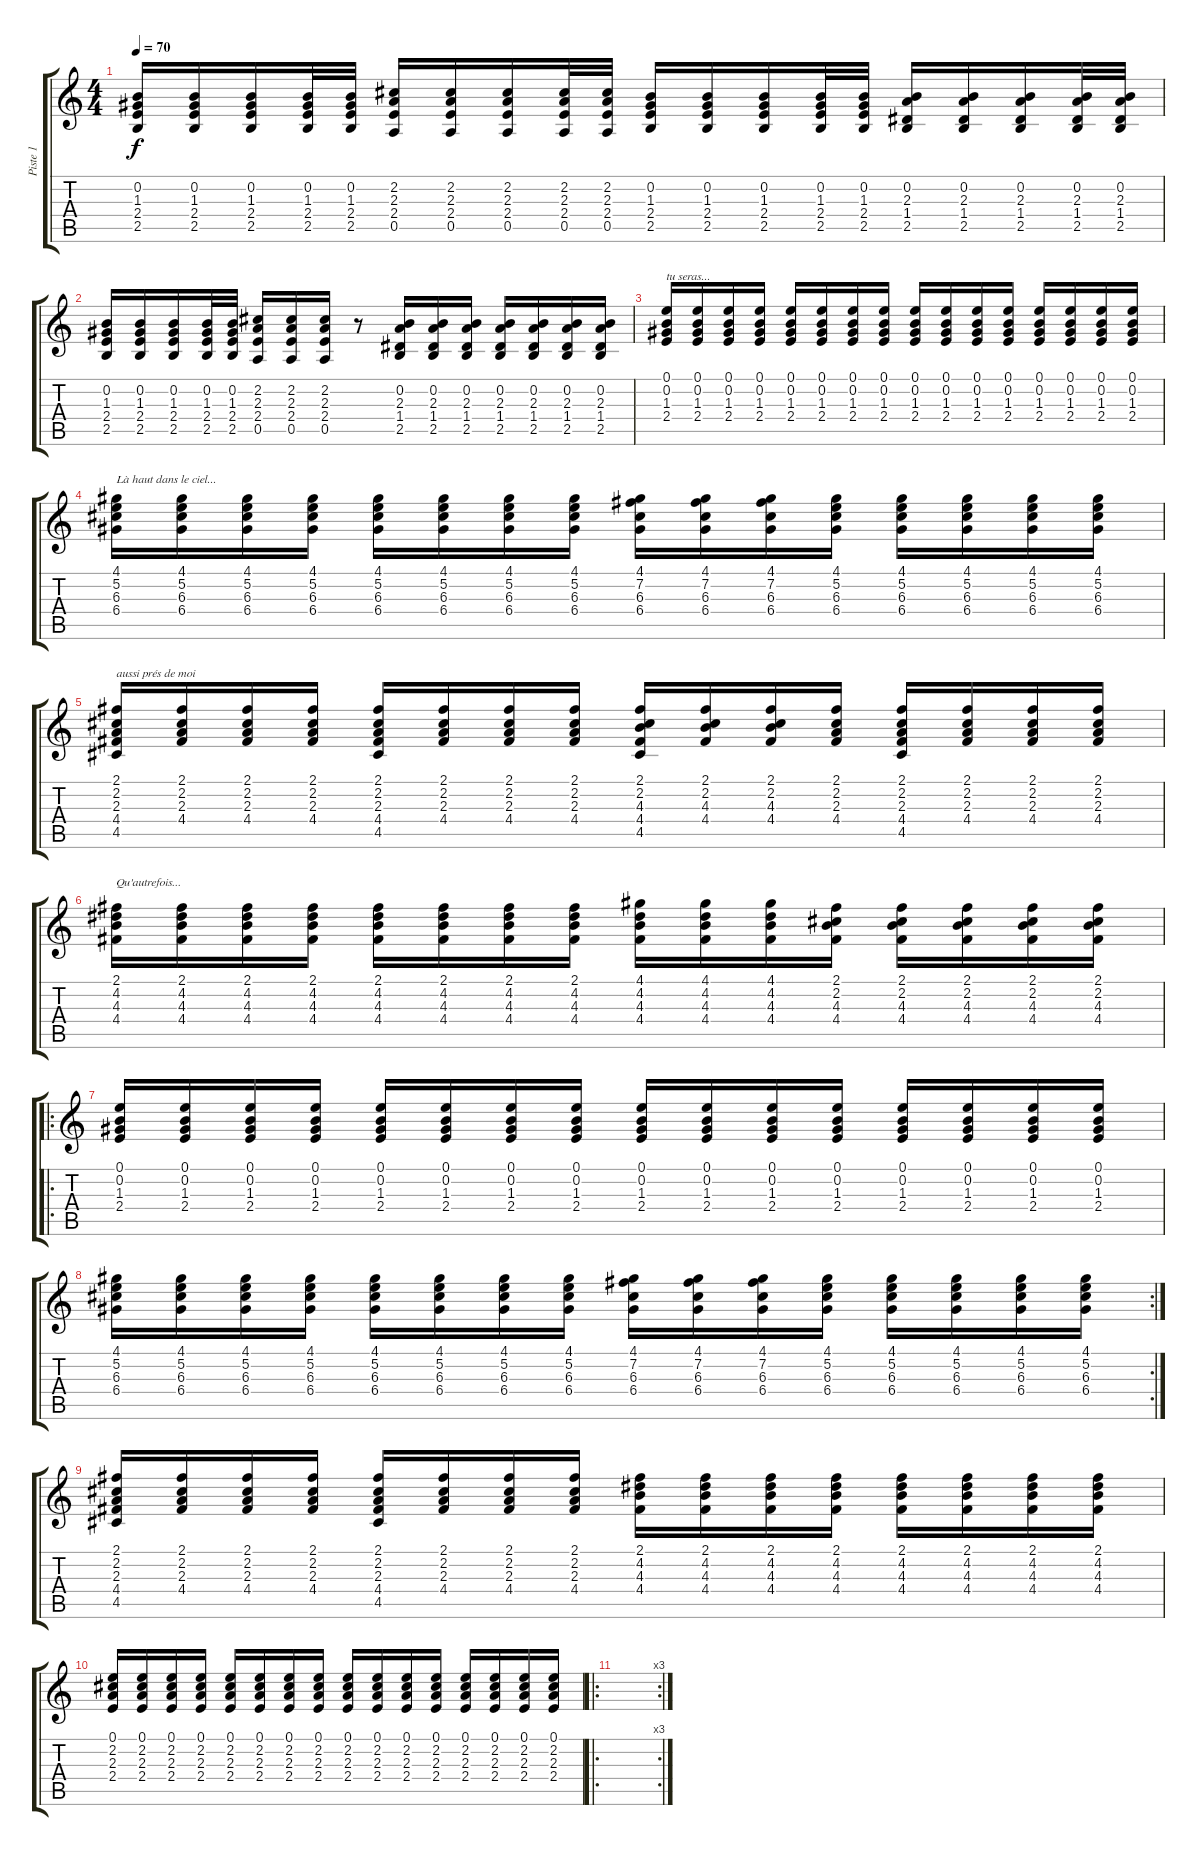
\track ("Piste 1" "Piste 1") {instrument acousticguitarnylon}
\staff {score tabs}
\tuning (E4 B3 G3 D3 A2 E2) {hide}
\ts (4 4)
\tempo 70
\clef g2
\ks c
(0.2 1.3 2.4 2.5).16{dy f} (0.2 1.3 2.4 2.5).16 (0.2 1.3 2.4 2.5).16 (0.2 1.3 2.4 2.5).32 (0.2 1.3 2.4 2.5).32 (2.2 2.3 2.4 0.5).16 (2.2 2.3 2.4 0.5).16 (2.2 2.3 2.4 0.5).16 (2.2 2.3 2.4 0.5).32 (2.2 2.3 2.4 0.5).32 (0.2 1.3 2.4 2.5).16 (0.2 1.3 2.4 2.5).16 (0.2 1.3 2.4 2.5).16 (0.2 1.3 2.4 2.5).32 (0.2 1.3 2.4 2.5).32 (0.2 2.3 1.4 2.5).16 (0.2 2.3 1.4 2.5).16 (0.2 2.3 1.4 2.5).16 (0.2 2.3 1.4 2.5).32 (0.2 2.3 1.4 2.5).32 |
(0.2 1.3 2.4 2.5).16 (0.2 1.3 2.4 2.5).16 (0.2 1.3 2.4 2.5).16 (0.2 1.3 2.4 2.5).32 (0.2 1.3 2.4 2.5).32 (2.2 2.3 2.4 0.5).16 (2.2 2.3 2.4 0.5).16 (2.2 2.3 2.4 0.5).16 r.8 (0.2 2.3 1.4 2.5).16 (0.2 2.3 1.4 2.5).16 (0.2 2.3 1.4 2.5).16 (0.2 2.3 1.4 2.5).16 (0.2 2.3 1.4 2.5).16 (0.2 2.3 1.4 2.5).16 (0.2 2.3 1.4 2.5).16 |
(0.1 0.2 1.3 2.4).16{txt "tu seras..."} (0.1 0.2 1.3 2.4).16 (0.1 0.2 1.3 2.4).16 (0.1 0.2 1.3 2.4).16 (0.1 0.2 1.3 2.4).16 (0.1 0.2 1.3 2.4).16 (0.1 0.2 1.3 2.4).16 (0.1 0.2 1.3 2.4).16 (0.1 0.2 1.3 2.4).16 (0.1 0.2 1.3 2.4).16 (0.1 0.2 1.3 2.4).16 (0.1 0.2 1.3 2.4).16 (0.1 0.2 1.3 2.4).16 (0.1 0.2 1.3 2.4).16 (0.1 0.2 1.3 2.4).16 (0.1 0.2 1.3 2.4).16 |
(4.1 5.2 6.3 6.4).16{txt "Là haut dans le ciel..."} (4.1 5.2 6.3 6.4).16 (4.1 5.2 6.3 6.4).16 (4.1 5.2 6.3 6.4).16 (4.1 5.2 6.3 6.4).16 (4.1 5.2 6.3 6.4).16 (4.1 5.2 6.3 6.4).16 (4.1 5.2 6.3 6.4).16 (4.1 7.2 6.3 6.4).16 (4.1 7.2 6.3 6.4).16 (4.1 7.2 6.3 6.4).16 (4.1 5.2 6.3 6.4).16 (4.1 5.2 6.3 6.4).16 (4.1 5.2 6.3 6.4).16 (4.1 5.2 6.3 6.4).16 (4.1 5.2 6.3 6.4).16 |
(2.1 2.2 2.3 4.4 4.5).16{txt "aussi prés de moi "} (2.1 2.2 2.3 4.4).16 (2.1 2.2 2.3 4.4).16 (2.1 2.2 2.3 4.4).16 (2.1 2.2 2.3 4.4 4.5).16 (2.1 2.2 2.3 4.4).16 (2.1 2.2 2.3 4.4).16 (2.1 2.2 2.3 4.4).16 (2.1 2.2 4.3 4.4 4.5).16 (2.1 2.2 4.3 4.4).16 (2.1 2.2 4.3 4.4).16 (2.1 2.2 2.3 4.4).16 (2.1 2.2 2.3 4.4 4.5).16 (2.1 2.2 2.3 4.4).16 (2.1 2.2 2.3 4.4).16 (2.1 2.2 2.3 4.4).16 |
(2.1 4.2 4.3 4.4).16{txt "Qu'autrefois..."} (2.1 4.2 4.3 4.4).16 (2.1 4.2 4.3 4.4).16 (2.1 4.2 4.3 4.4).16 (2.1 4.2 4.3 4.4).16 (2.1 4.2 4.3 4.4).16 (2.1 4.2 4.3 4.4).16 (2.1 4.2 4.3 4.4).16 (4.1 4.2 4.3 4.4).16 (4.1 4.2 4.3 4.4).16 (4.1 4.2 4.3 4.4).16 (2.1 2.2 4.3 4.4).16 (2.1 2.2 4.3 4.4).16 (2.1 2.2 4.3 4.4).16 (2.1 2.2 4.3 4.4).16 (2.1 2.2 4.3 4.4).16 |
\ro
(0.1 0.2 1.3 2.4).16 (0.1 0.2 1.3 2.4).16 (0.1 0.2 1.3 2.4).16 (0.1 0.2 1.3 2.4).16 (0.1 0.2 1.3 2.4).16 (0.1 0.2 1.3 2.4).16 (0.1 0.2 1.3 2.4).16 (0.1 0.2 1.3 2.4).16 (0.1 0.2 1.3 2.4).16 (0.1 0.2 1.3 2.4).16 (0.1 0.2 1.3 2.4).16 (0.1 0.2 1.3 2.4).16 (0.1 0.2 1.3 2.4).16 (0.1 0.2 1.3 2.4).16 (0.1 0.2 1.3 2.4).16 (0.1 0.2 1.3 2.4).16 |
\rc 2
(4.1 5.2 6.3 6.4).16 (4.1 5.2 6.3 6.4).16 (4.1 5.2 6.3 6.4).16 (4.1 5.2 6.3 6.4).16 (4.1 5.2 6.3 6.4).16 (4.1 5.2 6.3 6.4).16 (4.1 5.2 6.3 6.4).16 (4.1 5.2 6.3 6.4).16 (4.1 7.2 6.3 6.4).16 (4.1 7.2 6.3 6.4).16 (4.1 7.2 6.3 6.4).16 (4.1 5.2 6.3 6.4).16 (4.1 5.2 6.3 6.4).16 (4.1 5.2 6.3 6.4).16 (4.1 5.2 6.3 6.4).16 (4.1 5.2 6.3 6.4).16 |
(2.1 2.2 2.3 4.4 4.5).16 (2.1 2.2 2.3 4.4).16 (2.1 2.2 2.3 4.4).16 (2.1 2.2 2.3 4.4).16 (2.1 2.2 2.3 4.4 4.5).16 (2.1 2.2 2.3 4.4).16 (2.1 2.2 2.3 4.4).16 (2.1 2.2 2.3 4.4).16 (2.1 4.2 4.3 4.4).16 (2.1 4.2 4.3 4.4).16 (2.1 4.2 4.3 4.4).16 (2.1 4.2 4.3 4.4).16 (2.1 4.2 4.3 4.4).16 (2.1 4.2 4.3 4.4).16 (2.1 4.2 4.3 4.4).16 (2.1 4.2 4.3 4.4).16 |
(0.1 2.2 2.3 2.4).16 (0.1 2.2 2.3 2.4).16 (0.1 2.2 2.3 2.4).16 (0.1 2.2 2.3 2.4).16 (0.1 2.2 2.3 2.4).16 (0.1 2.2 2.3 2.4).16 (0.1 2.2 2.3 2.4).16 (0.1 2.2 2.3 2.4).16 (0.1 2.2 2.3 2.4).16 (0.1 2.2 2.3 2.4).16 (0.1 2.2 2.3 2.4).16 (0.1 2.2 2.3 2.4).16 (0.1 2.2 2.3 2.4).16 (0.1 2.2 2.3 2.4).16 (0.1 2.2 2.3 2.4).16 (0.1 2.2 2.3 2.4).16 |
\ro
\rc 3
